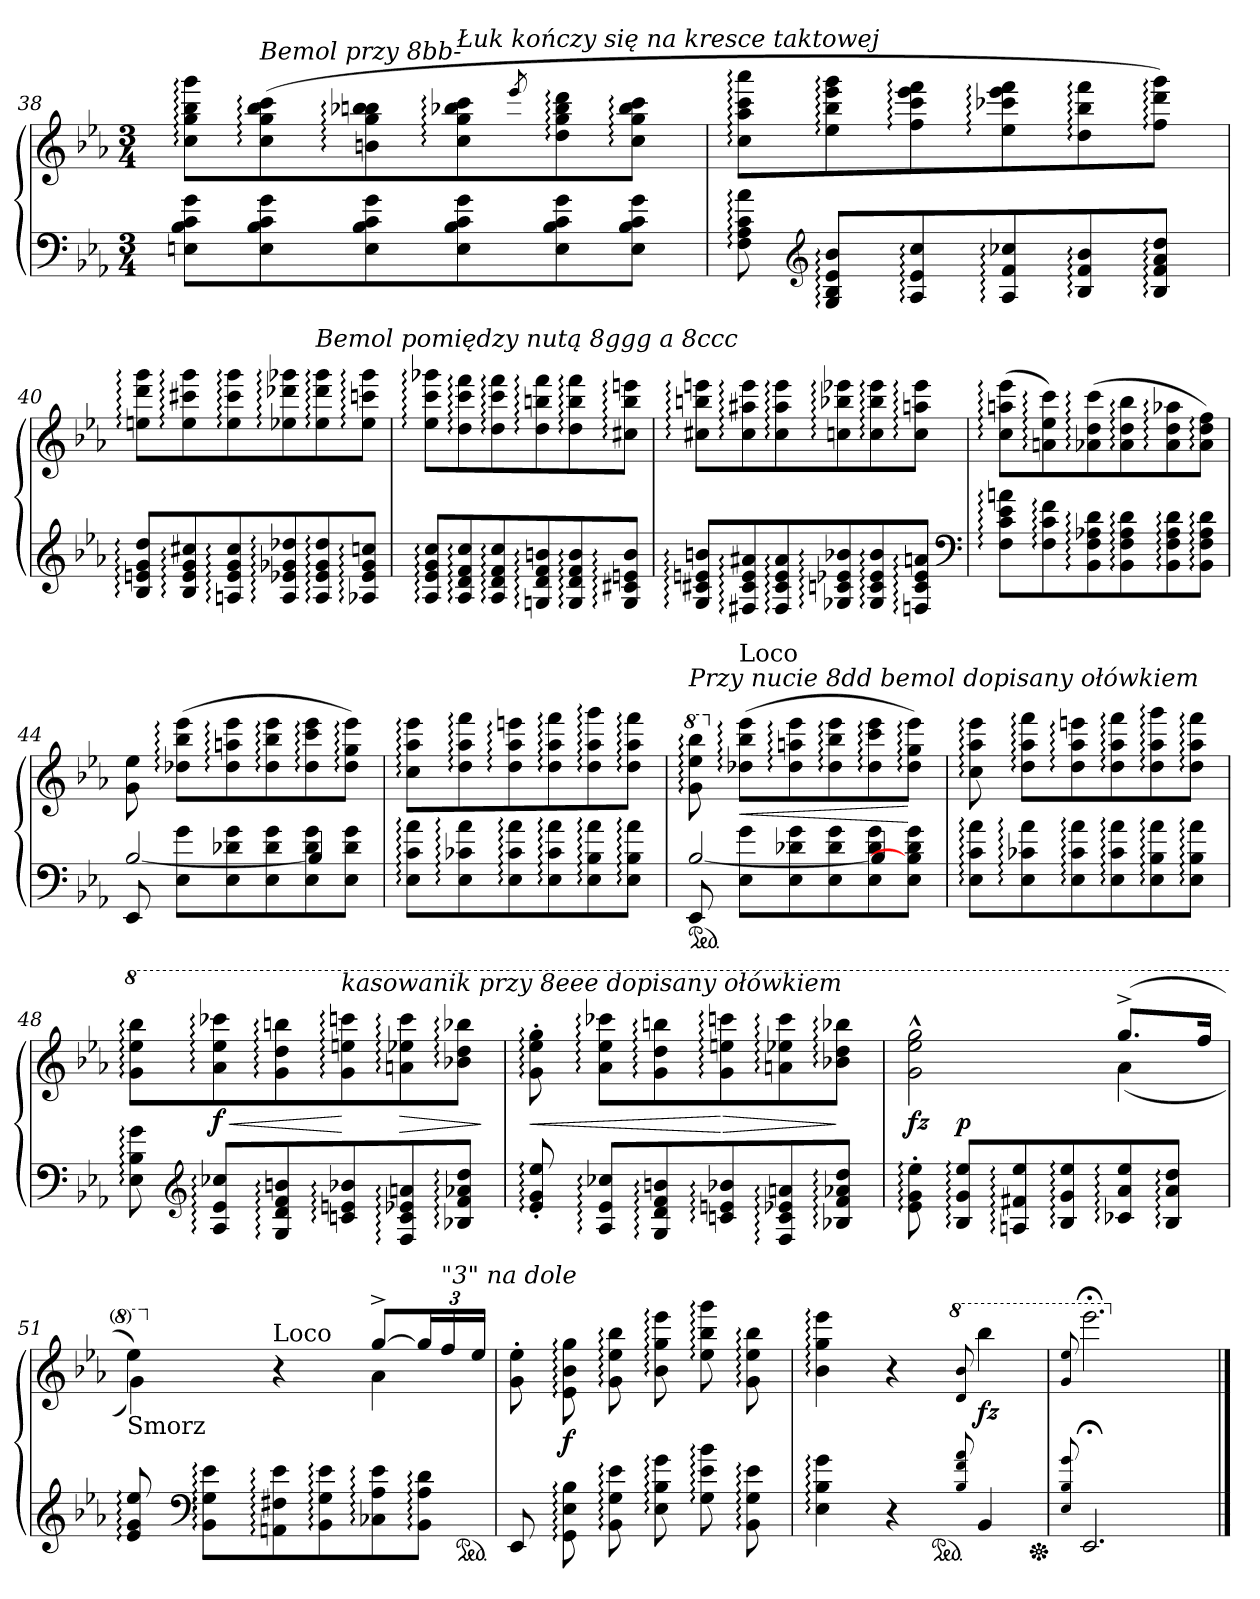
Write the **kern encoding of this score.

**kern	**kern	**dynam
*part1	*part1	*part1
*staff2	*staff1	*staff1/2
*clefF4	*clefG2	*
*k[b-e-a-]	*k[b-e-a-]	*
*M3/4	*M3/4	*
=38	=38	=38
8En 8B- 8c 8gL	8cc: 8gg: 8bb-: 8ggg:L	.
!	!LO:TX:a:i:t=Bemol przy 8bb-	!
8E 8B- 8c 8g	(>8cc: 8gg: 8bb-: 8ccc:	.
8E 8B- 8c 8g	8bn: 8gg: 8bb-X: 8bbn:	.
!	!LO:TX:a:i:t=Łuk kończy się na kresce taktowej	!
8E 8B- 8c 8g	8cc: 8gg: 8bb-: 8ccc:	.
.	8qeee-/	.
8E 8B- 8c 8g	8dd: 8gg: 8bb-: 8ddd:	.
8E 8B- 8c 8gJ	8cc: 8gg: 8bb-: 8ccc:J	.
=39	=39	=39
8F: 8A-: 8c: 8a-:	8cc: 8aa-: 8ccc: 8aaa-:L	.
*clefG2	*	*
8G: 8B-: 8e-: 8b-:L	8ee-: 8bb-: 8eee-: 8ggg:	.
8A-: 8e-: 8cc:	8ff: 8ccc: 8eee-: 8fff:	.
8A-: 8f: 8cc-X:	8ee-: 8ccc-X: 8eee-: 8fff:	.
8B-: 8f: 8b-:	8dd: 8bb-: 8fff:	.
8B-: 8f: 8a-: 8dd:J	8ff: 8ddd: 8ggg:J)	.
=40	=40	=40
8B-: 8en: 8g: 8dd:L	8een: 8ddd: 8ggg:L	.
8B-: 8e: 8g: 8cc#X:	8ee: 8ccc#X: 8ggg:	.
8An: 8e: 8g: 8cc#:	8ee: 8ccc#: 8ggg:	.
8A: 8e-X: 8g-X: 8dd-X:	8ee-X: 8ddd-X: 8ggg-X:	.
!	!LO:TX:a:i:t=Bemol pomiędzy nutą 8ggg a 8ccc	!
8A: 8e-: 8g-: 8dd-:	8ee-: 8ddd-: 8ggg-:	.
8A-X: 8e-: 8g-: 8ccn:J	8ee-: 8cccn: 8ggg-:J	.
=41	=41	=41
8A-: 8e-: 8g: 8cc:L	8ee-: 8ccc: 8ggg-X:L	.
8A-: 8d: 8f: 8cc:	8dd: 8ccc: 8fff:	.
8A-: 8d: 8f: 8cc:	8dd: 8ccc: 8fff:	.
8Gn: 8d: 8f: 8bn:	8dd: 8bbn: 8fff:	.
8G: 8d: 8f: 8b:	8dd: 8bb: 8fff:	.
8G: 8c#X: 8en: 8b:J	8cc#X: 8bb: 8eeen:J	.
=42	=42	=42
8G: 8c#X: 8en: 8bn:L	8cc#X: 8bbn: 8eeen:L	.
8F#X: 8c#: 8e: 8a#X:	8cc#: 8aa#X: 8eee:	.
8F#: 8c#: 8e: 8a#:	8cc#: 8aa#: 8eee:	.
8G-X: 8cn: 8e-X: 8b-X:	8ccn: 8bb-X: 8eee-X:	.
8G-: 8c: 8e-: 8b-:	8cc: 8bb-: 8eee-:	.
8Fn: 8c: 8e-: 8an:J	8cc: 8aan: 8eee-:J	.
*clefF4	*	*
=43	=43	=43
8F: 8c: 8e-: 8an:L	(>8cc: 8aan: 8eee-:L	.
8F: 8c: 8f:	8an: 8ee-: 8ccc:)	.
8BB-: 8F: 8A-X: 8d:	(>8a-X: 8dd: 8ccc:	.
8BB-: 8F: 8A-: 8d:	8a-: 8dd: 8bb-:	.
8BB-: 8F: 8A-: 8d:	8a-: 8dd: 8aa-X:	.
8BB-: 8F: 8A-: 8d:J	8a-: 8dd: 8ff:J)	.
=44	=44	=44
*^	*	*
8EE-	[2B-/	8g 8ee-	.
8E-\ 8g\L	.	(>8dd-X: 8bb-: 8eee-:L	.
8E- 8d-X 8g	.	8dd-: 8aan: 8eee-:	.
8E- 8d- 8g	.	8dd-: 8bb-: 8eee-:	.
8E- 8d- 8g	4B-/]	8dd-: 8ccc: 8eee-:	.
8E- 8d- 8gJ	.	8dd-: 8gg: 8eee-:J)	.
*v	*v	*	*
=45	=45	=45
8E-: 8c: 8a-:L	8cc: 8aa-: 8eee-:L	.
8E-: 8c-X: 8a-:	8dd: 8aa-: 8fff:	.
8E-: 8c-: 8a-:	8dd: 8aa-: 8eeen:	.
8E-: 8c-: 8a-:	8dd: 8aa-: 8fff:	.
8E-: 8B-: 8a-:	8dd: 8aa-: 8ggg:	.
8E-: 8B-: 8a-:J	8dd: 8aa-: 8fff:J	.
=46	=46	=46
*^	*	*
*	*	*8va	*
!	!	!LO:TX:a:i:t=Przy nucie 8dd bemol dopisany ołówkiem	!
*ped	*	*	*
8EE-	[2B-/	8gg: 8eee-: 8bbb-:	.
*	*	*X8va	*
!	!	!LO:TX:a:t=Loco	!
8E-\ 8g\L	.	(>8dd-X: 8bb-: 8eee-:L	<
8E- 8d-X 8g	.	8dd-: 8aan: 8eee-:	.
8E- 8d- 8g	.	8dd-: 8bb-: 8eee-:	.
8E- 8d- 8g	4B-/]	8dd-: 8ccc: 8eee-:	.
8E- 8B-] 8d- 8gJ	.	8dd-: 8gg: 8eee-:J)	[
*v	*v	*	*
=47	=47	=47
8E-: 8c: 8a-:L	8cc: 8aa-: 8eee-:	.
8E-: 8c-X: 8a-:	8dd: 8aa-: 8fff:L	.
8E-: 8c-: 8a-:	8dd: 8aa-: 8eeen:	.
8E-: 8c-: 8a-:	8dd: 8aa-: 8fff:	.
8E-: 8B-: 8a-:	8dd: 8aa-: 8ggg:	.
8E-: 8B-: 8a-:J	8dd: 8aa-: 8fff:J	.
=48	=48	=48
*	*8va	*
8E-: 8B-: 8g:	8gg: 8eee-: 8bbb-:L	.
*clefG2	*	*
8A-: 8e-: 8cc-X:L	8aa-: 8eee-: 8cccc-X:	< f
8G: 8d: 8f: 8bn:	8gg: 8ddd: 8bbbn:	.
!	!LO:TX:a:i:t=kasowanik przy 8eee dopisany ołówkiem	!
8cn: 8en: 8b-X:	8gg: 8eeen: 8ccccn:	[
8F: 8c: 8e-X: 8an:	8aan: 8eee-X: 8cccc:	>
8B-X: 8f: 8a-X: 8dd:J	8bb-X: 8ddd: 8bbb-X:J	.
.	.	]
=49	=49	=49
8e-:' 8g:' 8ee-:'	8gg:' 8eee-:' 8ggg:'	<
8A-: 8e-: 8cc-X:L	8aa-: 8eee-: 8cccc-X:L	.
8G: 8d: 8f: 8bn:	8gg: 8ddd: 8bbbn:	.
8cn: 8en: 8b-X:	8gg: 8eeen: 8ccccn:	[ >
8F: 8c: 8e-X: 8an:	8aan: 8eee-X: 8cccc:	.
8B-X: 8f: 8a-X: 8dd:J	8bb-X: 8ddd: 8bbb-X:J	]
=50	=50	=50
*	*^	*
*	*	*^	*
8e-:'\ 8g:'\ 8ee-:'\	2ryy	2gg^^ 2eee-^^ 2ggg^^	8ryy	fz
8B-: 8g: 8ee-:L	.	.	2ryy	p
8An: 8f#X: 8ee-:	.	.	.	.
8B-: 8g: 8ee-:	.	.	.	.
8c-X: 8a-: 8ee-:	(>8.ggg^<L	(<4aa-	.	.
8B-: 8a-: 8dd:J	.	.	8ryy	.
.	16fffJk	.	.	.
=51	=51	=51	=51	=51
!	!LO:TX:b:t=Smorz	!	!	!
8e-: 8g: 8ee-:	4eee-\)	4gg)	2ryy	.
*clefF4	*	*	*	*
8BB-: 8G: 8e-:L	.	.	.	.
*	*X8va	*	*	*
!	!LO:TX:a:t=Loco	!	!	!
8AAn: 8F#X: 8e-:	4ryy	4r	.	.
8BB-: 8G: 8e-:	.	.	.	.
8C-X: 8A-: 8e-:	[8gg^L	4a-	8.ryy	.
8BB-: 8A-: 8d:J	24ggL]	.	.	.
!	!LO:TX:a:i:t="3" na dole	!	!	!
.	24ff	.	.	.
*ped	*	*	*	*
.	.	.	16ryy	.
.	24ee-JJ	.	.	.
*	*v	*v	*v	*
=52	=52	=52
8EE-	8g' 8ee-'	.
8GG: 8E-: 8B-:	8e-: 8b-: 8gg:	f
8BB-: 8G: 8e-:	8g: 8ee-: 8bb-:	.
8E-: 8B-: 8g:	8b-: 8gg: 8eee-:	.
8G: 8e-: 8b-:	8ee-: 8bb-: 8ggg:	.
8BB-: 8G: 8e-:	8g: 8ee-: 8bb-:	.
=53	=53	=53
*	*^	*
4E-: 4B-: 4g:	4b-: 4gg: 4eee-:	4.ryy	.
4r	4r	.	.
*ped	*	*	*
.	.	4.ryy	.
*	*8va	*	*
8qqB-/ 8qqf/ 8qqa-/	8qqdd/ 8qqbb-/	.	.
4BB-	4bbb-	.	fz
*Xped	*	*	*
*	*v	*v	*
=54	=54	=54
8qqE-/ 8qqB-/ 8qqg/	8qqgg/ 8qqeee-/	.
2.EE-;<	2.eeee-;<	.
*	*X8va	*
==	==	==
*-	*-	*-
